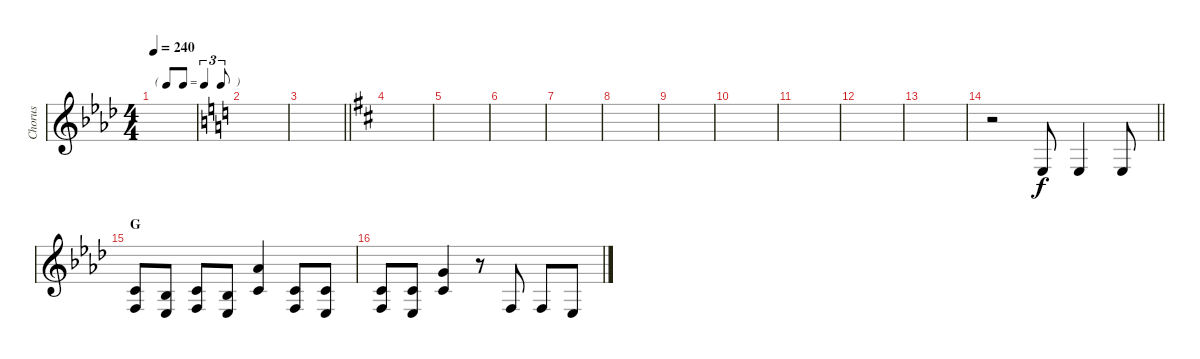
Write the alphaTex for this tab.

\track ("Chorus" "Chorus") {mute instrument violin}
\staff {score}
\tuning (E4 B3 G3 D3 A2 D2) {hide}
\ts (4 4)
\tf triplet8th
\tempo 240
\clef g2
\ks ab
|
\ks c
|
\barLineRight lightlight
|
\ks d
|
|
|
|
|
|
|
|
|
|
\barLineRight lightlight
r.2 2.4.8 2.4.4 2.4.8 |
\section ("" "G")
\ks ab
(1.2 3.4).8 (3.3 1.4).8 (1.2 3.4).8 (3.3 1.4).8 (4.1 1.2).4 (1.2 3.4).8 (1.2 1.4).8 |
(1.2 8.5).8 (1.2 6.5).8 (3.1 1.2).4 r.8 3.4.8 3.4.8 1.4.8
